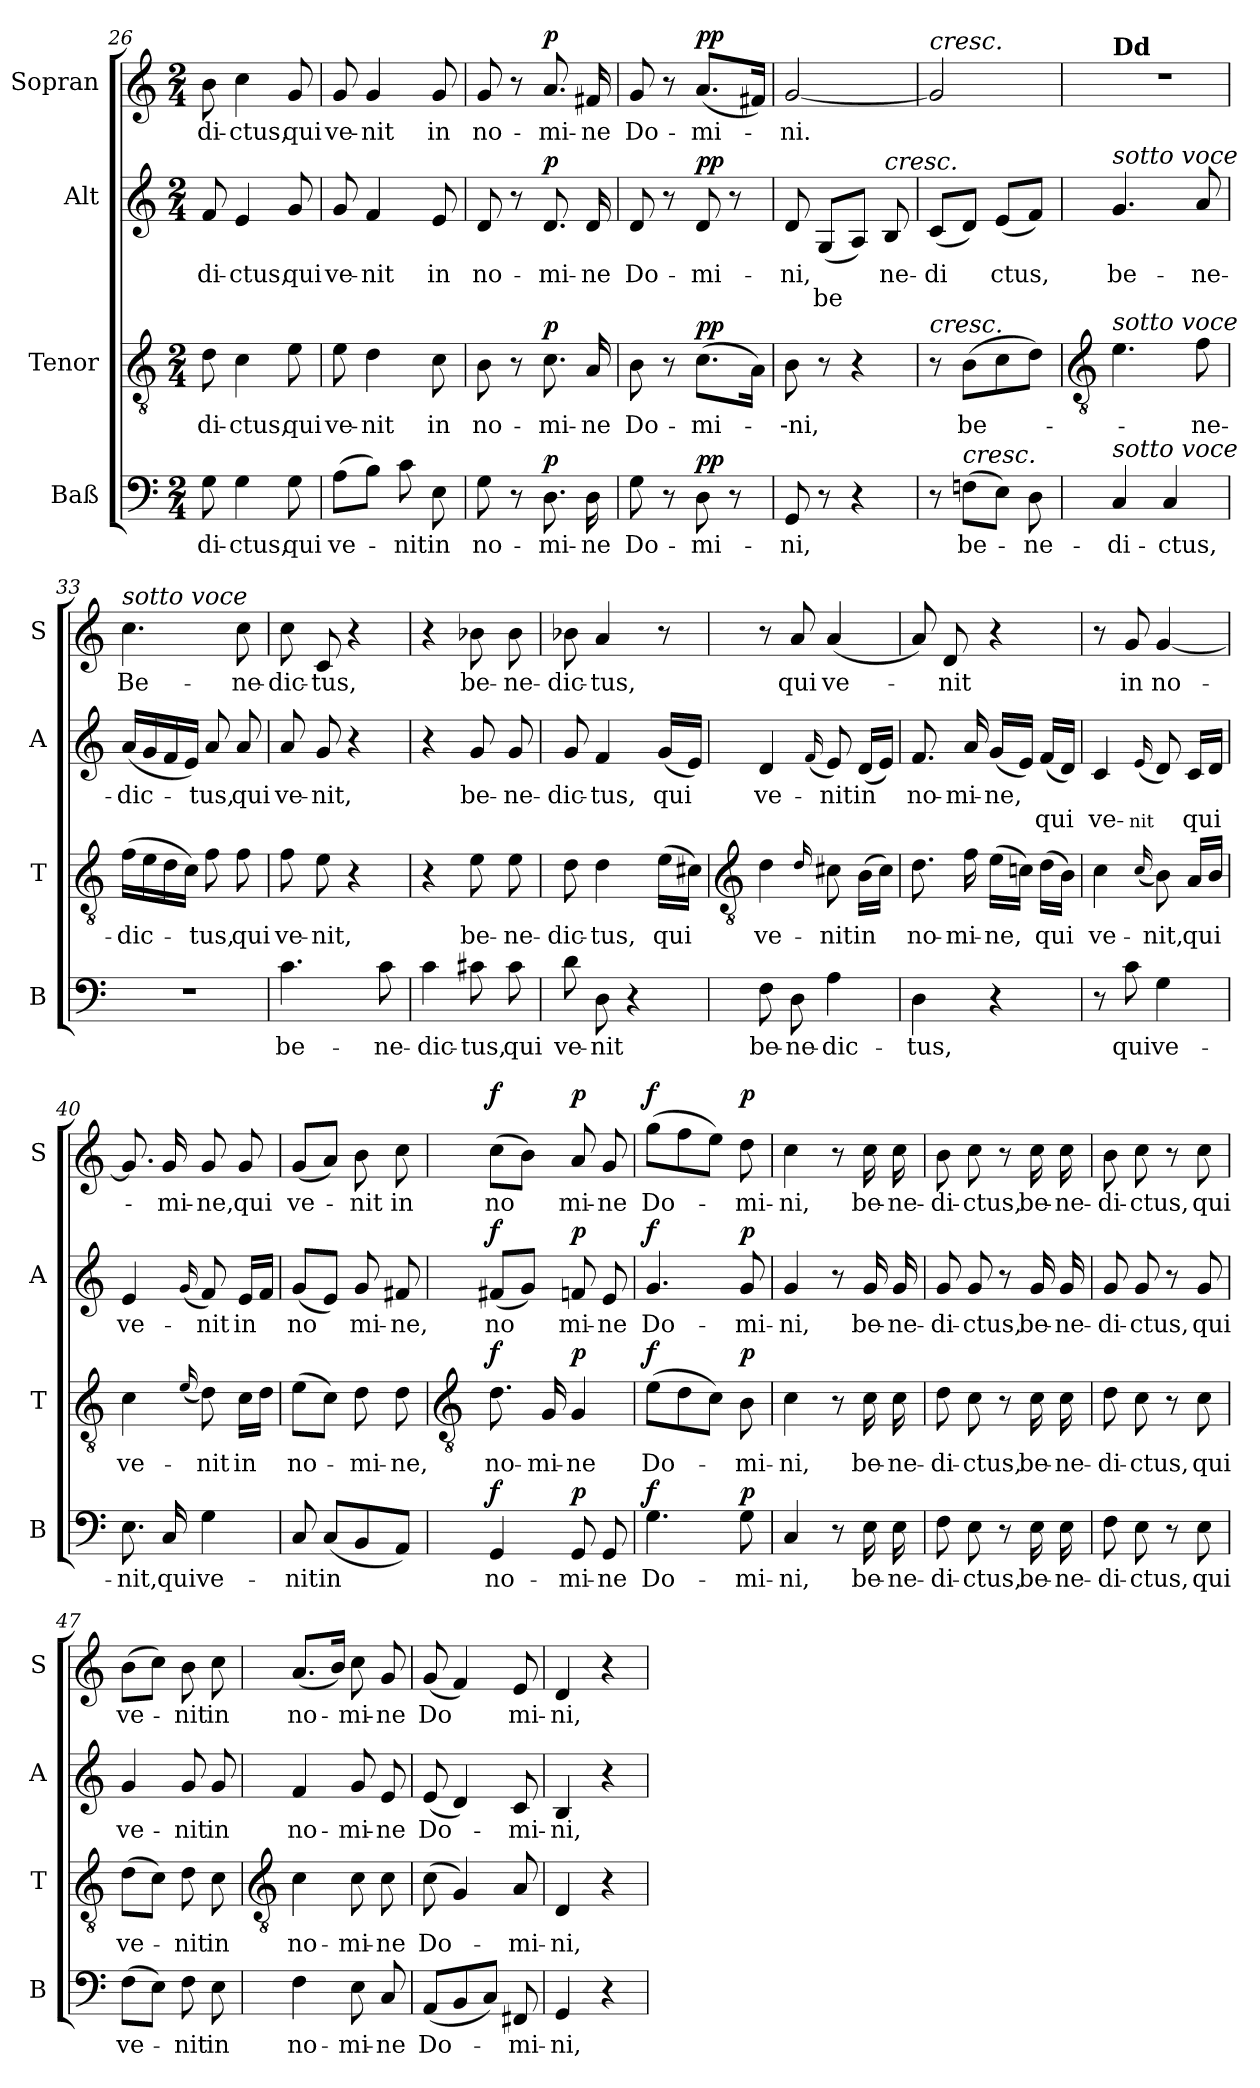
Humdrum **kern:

**kern	**text	**dynam	**kern	**text	**dynam	**kern	**text	**text	**dynam	**kern	**text	**dynam
*part4	*part4	*part4	*part3	*part3	*part3	*part2	*part2	*part2	*part2	*part1	*part1	*part1
*staff4	*staff4	*staff4	*staff3	*staff3	*staff3	*staff2	*staff2	*staff2	*staff2	*staff1	*staff1	*staff1
*I"Baß	*	*	*I"Tenor	*	*	*I"Alt	*	*	*	*I"Sopran	*	*
*I'B	*	*	*I'T	*	*	*I'A	*	*	*	*I'S	*	*
!!LO:LB:g=z
*clefF4	*	*	*clefGv2	*	*	*clefG2	*	*	*	*clefG2	*	*
*k[]	*	*	*k[]	*	*	*k[]	*	*	*	*k[]	*	*
*C:	*	*	*C:	*	*	*C:	*	*	*	*C:	*	*
*M2/4	*	*	*M2/4	*	*	*M2/4	*	*	*	*M2/4	*	*
=26	=26	=26	=26	=26	=26	=26	=26	=26	=26	=26	=26	=26
!	!LO:LY:b	!	!	!LO:LY:b	!	!	!LO:LY:b	!	!	!	!LO:LY:b	!
8G	-di-	.	8d	-di-	.	8f	-di-	.	.	8b	-di-	.
!	!LO:LY:b	!	!	!LO:LY:b	!	!	!LO:LY:b	!	!	!	!LO:LY:b	!
4G	-ctus,	.	4c	-ctus,	.	4e	-ctus,	.	.	4cc	-ctus,	.
!	!LO:LY:b	!	!	!LO:LY:b	!	!	!LO:LY:b	!	!	!	!LO:LY:b	!
8G	qui	.	8e	qui	.	8g	qui	.	.	8g	qui	.
=27	=27	=27	=27	=27	=27	=27	=27	=27	=27	=27	=27	=27
!	!LO:LY:b	!	!	!LO:LY:b	!	!	!LO:LY:b	!	!	!	!LO:LY:b	!
(>8AL	ve-	.	8e	ve-	.	8g	ve-	.	.	8g	ve-	.
!	!	!	!	!LO:LY:b	!	!	!LO:LY:b	!	!	!	!LO:LY:b	!
8BJ)	.	.	4d	-nit	.	4f	-nit	.	.	4g	-nit	.
!	!LO:LY:b	!	!	!	!	!	!	!	!	!	!	!
8c	-nit	.	.	.	.	.	.	.	.	.	.	.
!	!LO:LY:b	!	!	!LO:LY:b	!	!	!LO:LY:b	!	!	!	!LO:LY:b	!
8E	in	.	8c	in	.	8e	in	.	.	8g	in	.
=28	=28	=28	=28	=28	=28	=28	=28	=28	=28	=28	=28	=28
!	!LO:LY:b	!	!	!LO:LY:b	!	!	!LO:LY:b	!	!	!	!LO:LY:b	!
8G	no-	.	8B	no-	.	8d	no-	.	.	8g	no-	.
8r	.	.	8r	.	.	8r	.	.	.	8r	.	.
!	!LO:LY:b	!LO:DY:a	!	!LO:LY:b	!LO:DY:a	!	!LO:LY:b	!	!LO:DY:a	!	!LO:LY:b	!LO:DY:a
8.D	-mi-	p	8.c	-mi-	p	8.d	-mi-	.	p	8.a	-mi-	p
!	!LO:LY:b	!	!	!LO:LY:b	!	!	!LO:LY:b	!	!	!	!LO:LY:b	!
16D	-ne	.	16A	-ne	.	16d	-ne	.	.	16f#X	-ne	.
=29	=29	=29	=29	=29	=29	=29	=29	=29	=29	=29	=29	=29
!	!LO:LY:b	!	!	!LO:LY:b	!	!	!LO:LY:b	!	!	!	!LO:LY:b	!
8G	Do-	.	8B	Do-	.	8d	Do-	.	.	8g	Do-	.
8r	.	.	8r	.	.	8r	.	.	.	8r	.	.
!	!LO:LY:b	!LO:DY:a	!	!LO:LY:b	!LO:DY:a	!	!LO:LY:b	!	!LO:DY:a	!	!LO:LY:b	!LO:DY:a
8D	-mi-	pp	(>8.cL	-mi-	pp	8d	-mi-	.	pp	(<8.aL	-mi-	pp
8r	.	.	.	.	.	8r	.	.	.	.	.	.
.	.	.	16AJ)	.	.	.	.	.	.	16f#XJ)	.	.
=30	=30	=30	=30	=30	=30	=30	=30	=30	=30	=30	=30	=30
!	!LO:LY:b	!	!	!LO:LY:b	!	!	!LO:LY:b	!	!	!	!LO:LY:b	!
8GG	-ni,	.	8B	--ni,	.	8d	-ni,	.	.	[2g	-ni.	.
!	!	!	!	!	!	!	!	!LO:LY:b	!	!	!	!
8r	.	.	8r	.	.	(<8GL	.	be	.	.	.	.
4r	.	.	4r	.	.	8AJ)	.	.	.	.	.	.
!	!	!	!	!	!	!LO:TX:a:i:t=cresc.	!	!	!	!	!	!
!	!	!	!	!	!	!	!LO:LY:b	!	!	!	!	!
.	.	.	.	.	.	8B	ne-	.	.	.	.	.
=31	=31	=31	=31	=31	=31	=31	=31	=31	=31	=31	=31	=31
!	!	!	!	!	!	!	!	!	!	!LO:TX:a:i:t=cresc.	!	!
!	!	!	!LO:TX:a:i:t=cresc.	!	!	!	!	!	!	!	!	!
!	!	!	!	!	!	!	!LO:LY:b	!	!	!	!	!
8r	.	.	8r	.	.	(<8cL	-di	.	.	2g]	.	.
!LO:TX:a:i:t=cresc.	!	!	!	!	!	!	!	!	!	!	!	!
!	!LO:LY:b	!	!	!LO:LY:b	!	!	!	!	!	!	!	!
(>8FnL	be-	.	(>8BL	be-	.	8dJ)	.	.	.	.	.	.
!	!	!	!	!	!	!	!LO:LY:b	!	!	!	!	!
8EJ)	.	.	8c	.	.	(<8eL	ctus,	.	.	.	.	.
!	!LO:LY:b	!	!	!	!	!	!	!	!	!	!	!
8D	-ne-	.	8dJ)	.	.	8fJ)	.	.	.	.	.	.
!!LO:LB:g=z
=32	=32	=32	=32	=32	=32	=32	=32	=32	=32	=32	=32	=32
*	*	*	*clefGv2	*	*	*	*	*	*	*	*	*
!	!	!	!	!	!	!	!	!	!	!LO:TX:a:B:t=Dd	!	!
!	!	!	!	!	!	!LO:TX:a:i:t=sotto voce	!	!	!	!	!	!
!	!	!	!LO:TX:a:i:t=sotto voce	!	!	!	!	!	!	!	!	!
!LO:TX:a:i:t=sotto voce	!	!	!	!	!	!	!	!	!	!	!	!
!	!LO:LY:b	!	!	!	!	!	!LO:LY:b	!	!	!LO:N:vis=1	!	!
4C	-di-	.	4.e	.	.	4.g	be-	.	.	2r	.	.
!	!LO:LY:b	!	!	!	!	!	!	!	!	!	!	!
4C	-ctus,	.	.	.	.	.	.	.	.	.	.	.
!	!	!	!	!LO:LY:b	!	!	!LO:LY:b	!	!	!	!	!
.	.	.	8f	-ne-	.	8a	-ne-	.	.	.	.	.
=33	=33	=33	=33	=33	=33	=33	=33	=33	=33	=33	=33	=33
!	!	!	!	!	!	!	!	!	!	!LO:TX:a:i:t=sotto voce	!	!
!LO:N:vis=1	!	!	!	!LO:LY:b	!	!	!LO:LY:b	!	!	!	!LO:LY:b	!
2r	.	.	(>16fLL	-dic-	.	(<16aLL	-dic-	.	.	4.cc	Be-	.
.	.	.	16e	.	.	16g	.	.	.	.	.	.
.	.	.	16d	.	.	16f	.	.	.	.	.	.
.	.	.	16cJJ)	.	.	16eJJ)	.	.	.	.	.	.
!	!	!	!	!LO:LY:b	!	!	!LO:LY:b	!	!	!	!	!
.	.	.	8f	-tus,	.	8a	-tus,	.	.	.	.	.
!	!	!	!	!LO:LY:b	!	!	!LO:LY:b	!	!	!	!LO:LY:b	!
.	.	.	8f	qui	.	8a	qui	.	.	8cc	-ne-	.
=34	=34	=34	=34	=34	=34	=34	=34	=34	=34	=34	=34	=34
!	!LO:LY:b	!	!	!LO:LY:b	!	!	!LO:LY:b	!	!	!	!LO:LY:b	!
4.c	be-	.	8f	ve-	.	8a	ve-	.	.	8cc	-dic-	.
!	!	!	!	!LO:LY:b	!	!	!LO:LY:b	!	!	!	!LO:LY:b	!
.	.	.	8e	-nit,	.	8g	-nit,	.	.	8c	-tus,	.
.	.	.	4r	.	.	4r	.	.	.	4r	.	.
!	!LO:LY:b	!	!	!	!	!	!	!	!	!	!	!
8c	-ne-	.	.	.	.	.	.	.	.	.	.	.
=35	=35	=35	=35	=35	=35	=35	=35	=35	=35	=35	=35	=35
!	!LO:LY:b	!	!	!	!	!	!	!	!	!	!	!
4c	-dic-	.	4r	.	.	4r	.	.	.	4r	.	.
!	!LO:LY:b	!	!	!LO:LY:b	!	!	!LO:LY:b	!	!	!	!LO:LY:b	!
8c#X	-tus,	.	8e	be-	.	8g	be-	.	.	8b-X	be-	.
!	!LO:LY:b	!	!	!LO:LY:b	!	!	!LO:LY:b	!	!	!	!LO:LY:b	!
8c#	qui	.	8e	-ne-	.	8g	-ne-	.	.	8b-	-ne-	.
=36	=36	=36	=36	=36	=36	=36	=36	=36	=36	=36	=36	=36
!	!LO:LY:b	!	!	!LO:LY:b	!	!	!LO:LY:b	!	!	!	!LO:LY:b	!
8d	ve-	.	8d	-dic-	.	8g	-dic-	.	.	8b-X	-dic-	.
!	!LO:LY:b	!	!	!LO:LY:b	!	!	!LO:LY:b	!	!	!	!LO:LY:b	!
8D	-nit	.	4d	-tus,	.	4f	-tus,	.	.	4a	-tus,	.
4r	.	.	.	.	.	.	.	.	.	.	.	.
!	!	!	!	!LO:LY:b	!	!	!LO:LY:b	!	!	!	!	!
.	.	.	(>16eLL	qui	.	(<16gLL	qui	.	.	8r	.	.
.	.	.	16c#XJJ)	.	.	16eJJ)	.	.	.	.	.	.
!!LO:LB:g=z
=37	=37	=37	=37	=37	=37	=37	=37	=37	=37	=37	=37	=37
*	*	*	*clefGv2	*	*	*	*	*	*	*	*	*
!	!LO:LY:b	!	!	!LO:LY:b	!	!	!LO:LY:b	!	!	!	!	!
8F	be-	.	4d	ve-	.	4d	ve-	.	.	8r	.	.
!	!LO:LY:b	!	!	!	!	!	!	!	!	!	!LO:LY:b	!
8D	-ne-	.	.	.	.	.	.	.	.	8a	qui	.
.	.	.	16qqd/	.	.	(<16qqf	.	.	.	.	.	.
!	!LO:LY:b	!	!	!LO:LY:b	!	!	!LO:LY:b	!	!	!	!LO:LY:b	!
4A	-dic-	.	8c#X	-nit	.	8e)	-nit	.	.	(<4a	ve-	.
!	!	!	!	!LO:LY:b	!	!	!LO:LY:b	!	!	!	!	!
.	.	.	(>16BLL	in	.	(<16dLL	in	.	.	.	.	.
.	.	.	16c#JJ)	.	.	16eJJ)	.	.	.	.	.	.
=38	=38	=38	=38	=38	=38	=38	=38	=38	=38	=38	=38	=38
!	!LO:LY:b	!	!	!LO:LY:b	!	!	!LO:LY:b	!	!	!	!	!
4D	-tus,	.	8.d	no-	.	8.f	no-	.	.	8a)	.	.
!	!	!	!	!	!	!	!	!	!	!	!LO:LY:b	!
.	.	.	.	.	.	.	.	.	.	8d	-nit	.
!	!	!	!	!LO:LY:b	!	!	!LO:LY:b	!	!	!	!	!
.	.	.	16f	-mi-	.	16a	-mi-	.	.	.	.	.
!	!	!	!	!LO:LY:b	!	!	!LO:LY:b	!	!	!	!	!
4r	.	.	(>16eLL	-ne,	.	(<16gLL	-ne,	.	.	4r	.	.
.	.	.	16cnJJ)	.	.	16eJJ)	.	.	.	.	.	.
!	!	!	!	!LO:LY:b	!	!	!	!LO:LY:b	!	!	!	!
.	.	.	(>16dLL	qui	.	(<16fLL	.	qui	.	.	.	.
.	.	.	16BJJ)	.	.	16dJJ)	.	.	.	.	.	.
=39	=39	=39	=39	=39	=39	=39	=39	=39	=39	=39	=39	=39
!	!	!	!	!LO:LY:b	!	!	!	!LO:LY:b	!	!	!	!
8r	.	.	4c	ve-	.	4c	.	ve-	.	8r	.	.
!	!LO:LY:b	!	!	!	!	!	!	!	!	!	!LO:LY:b	!
8c	qui	.	.	.	.	.	.	.	.	8g	in	.
!	!	!	!	!	!	!	!	!LO:LY:b	!	!	!	!
.	.	.	(>16qqc/	.	.	(<16qqe	.	-nit	.	.	.	.
!	!LO:LY:b	!	!	!LO:LY:b	!	!	!	!	!	!	!LO:LY:b	!
4G	ve-	.	8B)	-nit,	.	8d)	.	.	.	[4g	no-	.
!	!	!	!	!LO:LY:b	!	!	!	!LO:LY:b	!	!	!	!
.	.	.	16ALL	qui	.	16cLL	.	qui	.	.	.	.
.	.	.	16BJJ	.	.	16dJJ	.	.	.	.	.	.
=40	=40	=40	=40	=40	=40	=40	=40	=40	=40	=40	=40	=40
!	!LO:LY:b	!	!	!LO:LY:b	!	!	!LO:LY:b	!	!	!	!	!
8.E	-nit,	.	4c	ve-	.	4e	ve-	.	.	8.g]	.	.
!	!LO:LY:b	!	!	!	!	!	!	!	!	!	!LO:LY:b	!
16C	qui	.	.	.	.	.	.	.	.	16g	-mi-	.
.	.	.	(>16qqe/	.	.	(<16qqg	.	.	.	.	.	.
!	!LO:LY:b	!	!	!LO:LY:b	!	!	!LO:LY:b	!	!	!	!LO:LY:b	!
4G	ve-	.	8d)	-nit	.	8f)	-nit	.	.	8g	-ne,	.
!	!	!	!	!LO:LY:b	!	!	!LO:LY:b	!	!	!	!LO:LY:b	!
.	.	.	16cLL	in	.	16eLL	in	.	.	8g	qui	.
.	.	.	16dJJ	.	.	16fJJ	.	.	.	.	.	.
=41	=41	=41	=41	=41	=41	=41	=41	=41	=41	=41	=41	=41
!	!LO:LY:b	!	!	!LO:LY:b	!	!	!LO:LY:b	!	!	!	!LO:LY:b	!
8C	-nit	.	(>8eL	no-	.	(<8gL	no	.	.	(<8gL	ve-	.
!	!LO:LY:b	!	!	!	!	!	!	!	!	!	!	!
(<8CL	in	.	8cJ)	.	.	8eJ)	.	.	.	8aJ)	.	.
!	!	!	!	!LO:LY:b	!	!	!LO:LY:b	!	!	!	!LO:LY:b	!
8BB	.	.	8d	-mi-	.	8g	mi-	.	.	8b	-nit	.
!	!	!	!	!LO:LY:b	!	!	!LO:LY:b	!	!	!	!LO:LY:b	!
8AAJ)	.	.	8d	-ne,	.	8f#X	-ne,	.	.	8cc	in	.
!!LO:LB:g=z
=42	=42	=42	=42	=42	=42	=42	=42	=42	=42	=42	=42	=42
*	*	*	*clefGv2	*	*	*	*	*	*	*	*	*
!	!LO:LY:b	!LO:DY:a	!	!LO:LY:b	!LO:DY:a	!	!LO:LY:b	!	!LO:DY:a	!	!LO:LY:b	!LO:DY:a
4GG	no-	f	8.d	no-	f	(<8f#XL	no	.	f	(>8ccL	no	f
.	.	.	.	.	.	8gJ)	.	.	.	8bJ)	.	.
!	!	!	!	!LO:LY:b	!	!	!	!	!	!	!	!
.	.	.	16G	-mi-	.	.	.	.	.	.	.	.
!	!LO:LY:b	!LO:DY:a	!	!LO:LY:b	!LO:DY:a	!	!LO:LY:b	!	!LO:DY:a	!	!LO:LY:b	!LO:DY:a
8GG	-mi-	p	4G	-ne	p	8fn	mi-	.	p	8a	mi-	p
!	!LO:LY:b	!	!	!	!	!	!LO:LY:b	!	!	!	!LO:LY:b	!
8GG	-ne	.	.	.	.	8e	-ne	.	.	8g	-ne	.
=43	=43	=43	=43	=43	=43	=43	=43	=43	=43	=43	=43	=43
!	!LO:LY:b	!LO:DY:a	!	!LO:LY:b	!LO:DY:a	!	!LO:LY:b	!	!LO:DY:a	!	!LO:LY:b	!LO:DY:a
4.G	Do-	f	(>8eL	Do-	f	4.g	Do-	.	f	(>8ggL	Do-	f
.	.	.	8d	.	.	.	.	.	.	8ff	.	.
.	.	.	8cJ)	.	.	.	.	.	.	8eeJ)	.	.
!	!LO:LY:b	!LO:DY:a	!	!LO:LY:b	!LO:DY:a	!	!LO:LY:b	!	!LO:DY:a	!	!LO:LY:b	!LO:DY:a
8G	-mi-	p	8B	-mi-	p	8g	-mi-	.	p	8dd	-mi-	p
=44	=44	=44	=44	=44	=44	=44	=44	=44	=44	=44	=44	=44
!	!LO:LY:b	!	!	!LO:LY:b	!	!	!LO:LY:b	!	!	!	!LO:LY:b	!
4C	-ni,	.	4c	-ni,	.	4g	-ni,	.	.	4cc	-ni,	.
8r	.	.	8r	.	.	8r	.	.	.	8r	.	.
!	!LO:LY:b	!	!	!LO:LY:b	!	!	!LO:LY:b	!	!	!	!LO:LY:b	!
16E	be-	.	16c	be-	.	16g	be-	.	.	16cc	be-	.
!	!LO:LY:b	!	!	!LO:LY:b	!	!	!LO:LY:b	!	!	!	!LO:LY:b	!
16E	-ne-	.	16c	-ne-	.	16g	-ne-	.	.	16cc	-ne-	.
=45	=45	=45	=45	=45	=45	=45	=45	=45	=45	=45	=45	=45
!	!LO:LY:b	!	!	!LO:LY:b	!	!	!LO:LY:b	!	!	!	!LO:LY:b	!
8F	-di-	.	8d	-di-	.	8g	-di-	.	.	8b	-di-	.
!	!LO:LY:b	!	!	!LO:LY:b	!	!	!LO:LY:b	!	!	!	!LO:LY:b	!
8E	-ctus,	.	8c	-ctus,	.	8g	-ctus,	.	.	8cc	-ctus,	.
8r	.	.	8r	.	.	8r	.	.	.	8r	.	.
!	!LO:LY:b	!	!	!LO:LY:b	!	!	!LO:LY:b	!	!	!	!LO:LY:b	!
16E	be-	.	16c	be-	.	16g	be-	.	.	16cc	be-	.
!	!LO:LY:b	!	!	!LO:LY:b	!	!	!LO:LY:b	!	!	!	!LO:LY:b	!
16E	-ne-	.	16c	-ne-	.	16g	-ne-	.	.	16cc	-ne-	.
=46	=46	=46	=46	=46	=46	=46	=46	=46	=46	=46	=46	=46
!	!LO:LY:b	!	!	!LO:LY:b	!	!	!LO:LY:b	!	!	!	!LO:LY:b	!
8F	-di-	.	8d	-di-	.	8g	-di-	.	.	8b	-di-	.
!	!LO:LY:b	!	!	!LO:LY:b	!	!	!LO:LY:b	!	!	!	!LO:LY:b	!
8E	-ctus,	.	8c	-ctus,	.	8g	-ctus,	.	.	8cc	-ctus,	.
8r	.	.	8r	.	.	8r	.	.	.	8r	.	.
!	!LO:LY:b	!	!	!LO:LY:b	!	!	!LO:LY:b	!	!	!	!LO:LY:b	!
8E	qui	.	8c	qui	.	8g	qui	.	.	8cc	qui	.
=47	=47	=47	=47	=47	=47	=47	=47	=47	=47	=47	=47	=47
!	!LO:LY:b	!	!	!LO:LY:b	!	!	!LO:LY:b	!	!	!	!LO:LY:b	!
(>8FL	ve-	.	(>8dL	ve-	.	4g	ve-	.	.	(>8bL	ve-	.
8EJ)	.	.	8cJ)	.	.	.	.	.	.	8ccJ)	.	.
!	!LO:LY:b	!	!	!LO:LY:b	!	!	!LO:LY:b	!	!	!	!LO:LY:b	!
8F	-nit	.	8d	-nit	.	8g	-nit	.	.	8b	-nit	.
!	!LO:LY:b	!	!	!LO:LY:b	!	!	!LO:LY:b	!	!	!	!LO:LY:b	!
8E	in	.	8c	in	.	8g	in	.	.	8cc	in	.
!!LO:LB:g=z
=48	=48	=48	=48	=48	=48	=48	=48	=48	=48	=48	=48	=48
*	*	*	*clefGv2	*	*	*	*	*	*	*	*	*
!	!LO:LY:b	!	!	!LO:LY:b	!	!	!LO:LY:b	!	!	!	!LO:LY:b	!
4F	no-	.	4c	no-	.	4f	no-	.	.	(<8.aL	no-	.
.	.	.	.	.	.	.	.	.	.	16bJ)	.	.
!	!LO:LY:b	!	!	!LO:LY:b	!	!	!LO:LY:b	!	!	!	!LO:LY:b	!
8E	-mi-	.	8c	-mi-	.	8g	-mi-	.	.	8cc	-mi-	.
!	!LO:LY:b	!	!	!LO:LY:b	!	!	!LO:LY:b	!	!	!	!LO:LY:b	!
8C	-ne	.	8c	-ne	.	8e	-ne	.	.	8g	-ne	.
=49	=49	=49	=49	=49	=49	=49	=49	=49	=49	=49	=49	=49
!	!LO:LY:b	!	!	!LO:LY:b	!	!	!LO:LY:b	!	!	!	!LO:LY:b	!
(<8AAL	Do-	.	(>8c	Do-	.	(<8e	Do-	.	.	(<8g	Do	.
8BB	.	.	4G)	.	.	4d)	.	.	.	4f)	.	.
8CJ)	.	.	.	.	.	.	.	.	.	.	.	.
!	!LO:LY:b	!	!	!LO:LY:b	!	!	!LO:LY:b	!	!	!	!LO:LY:b	!
8FF#X	-mi-	.	8A	-mi-	.	8c	-mi-	.	.	8e	mi-	.
=50	=50	=50	=50	=50	=50	=50	=50	=50	=50	=50	=50	=50
!	!LO:LY:b	!	!	!LO:LY:b	!	!	!LO:LY:b	!	!	!	!LO:LY:b	!
4GG	-ni,	.	4D	-ni,	.	4B	-ni,	.	.	4d	-ni,	.
4r	.	.	4r	.	.	4r	.	.	.	4r	.	.
=	=	=	=	=	=	=	=	=	=	=	=	=
*-	*-	*-	*-	*-	*-	*-	*-	*-	*-	*-	*-	*-
